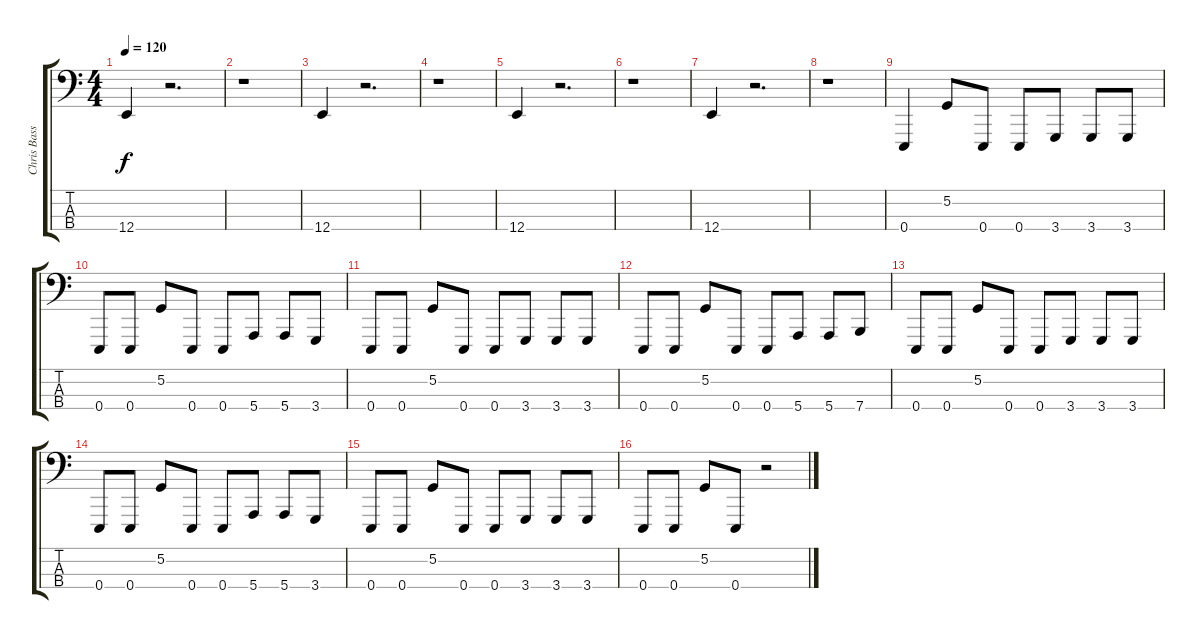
\track ("Chris Bass" "Chris Bass") {instrument lead2sawtooth}
\staff {score tabs}
\tuning (G2 D2 A1 E1) {hide}
\ts (4 4)
\tempo 120
\clef f4
\ks c
12.4.4{dy f} r.2{d} |
r.1 |
12.4.4 r.2{d} |
r.1 |
12.4.4 r.2{d} |
r.1 |
12.4.4 r.2{d} |
r.1 |
0.4.4 5.2.8 0.4.8 0.4.8 3.4.8 3.4.8 3.4.8 |
0.4.8 0.4.8 5.2.8 0.4.8 0.4.8 5.4.8 5.4.8 3.4.8 |
0.4.8 0.4.8 5.2.8 0.4.8 0.4.8 3.4.8 3.4.8 3.4.8 |
0.4.8 0.4.8 5.2.8 0.4.8 0.4.8 5.4.8 5.4.8 7.4.8 |
0.4.8 0.4.8 5.2.8 0.4.8 0.4.8 3.4.8 3.4.8 3.4.8 |
0.4.8 0.4.8 5.2.8 0.4.8 0.4.8 5.4.8 5.4.8 3.4.8 |
0.4.8 0.4.8 5.2.8 0.4.8 0.4.8 3.4.8 3.4.8 3.4.8 |
0.4.8 0.4.8 5.2.8 0.4.8 r.2
